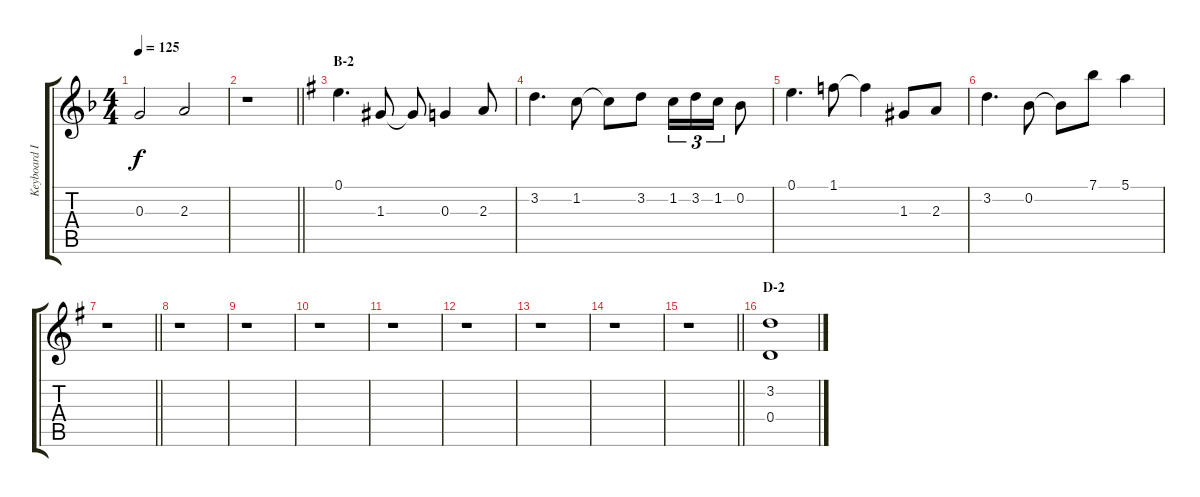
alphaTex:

\track ("Keyboard I" "Keyboard I") {instrument lead2sawtooth}
\staff {score tabs}
\tuning (E5 B4 G4 D4 A3 E3) {hide}
\ts (4 4)
\tempo 125
\clef g2
\ks f
0.3.2{dy f} 2.3.2 |
\barLineRight lightlight
r.1 |
\section ("" "B-2")
\ks g
0.1.4{d} 1.3.8 1.3{t}.8 0.3.4 2.3.8 |
3.2.4{d} 1.2.8 1.2{t}.8 3.2.8 1.2.16{tu (3 2)} 3.2.16{tu (3 2)} 1.2.16{tu (3 2)} 0.2.8 |
0.1.4{d} 1.1.8 1.1{t}.4 1.3.8 2.3.8 |
3.2.4{d} 0.2.8 0.2{t}.8 7.1.8 5.1.4 |
\barLineRight lightlight
r.1 |
r.1 |
r.1 |
r.1 |
r.1 |
r.1 |
r.1 |
r.1 |
\barLineRight lightlight
r.1 |
\section ("" "D-2")
(3.2 0.4).1
